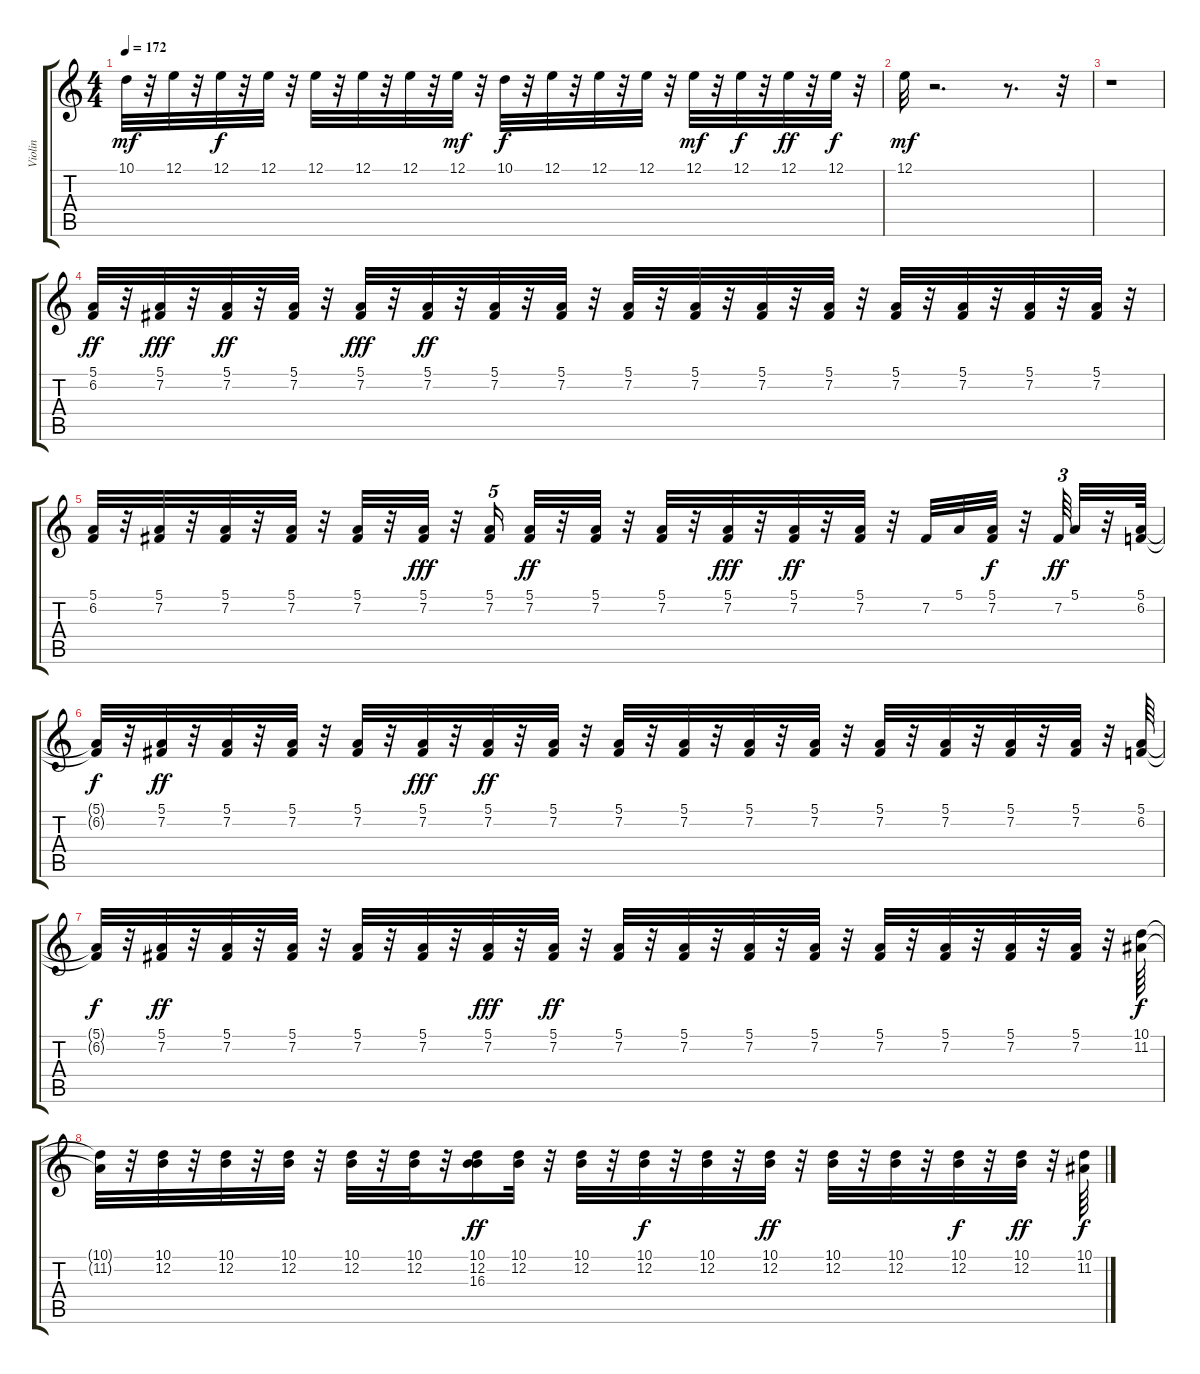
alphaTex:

\track ("Violin" "Violin") {instrument stringensemble1}
\staff {score tabs}
\tuning (E4 B3 G3 D3 A2 E2) {hide}
\ts (4 4)
\tempo 172
\clef g2
\ks c
10.1.32{dy mf} r.32 12.1.32 r.32 12.1.32{dy f} r.32 12.1.32 r.32 12.1.32 r.32 12.1.32 r.32 12.1.32 r.32 12.1.32{dy mf} r.32 10.1.32{dy f} r.32 12.1.32 r.32 12.1.32 r.32 12.1.32 r.32 12.1.32{dy mf} r.32 12.1.32{dy f} r.32 12.1.32{dy ff} r.32 12.1.32{dy f} r.32 |
12.1.32{dy mf} r.2{d} r.8{d} r.32 |
r.1 |
(5.1 6.2).32{dy ff} r.32 (5.1 7.2).32{dy fff} r.32 (5.1 7.2).32{dy ff} r.32 (5.1 7.2).32 r.32 (5.1 7.2).32{dy fff} r.32 (5.1 7.2).32{dy ff} r.32 (5.1 7.2).32 r.32 (5.1 7.2).32 r.32 (5.1 7.2).32 r.32 (5.1 7.2).32 r.32 (5.1 7.2).32 r.32 (5.1 7.2).32 r.32 (5.1 7.2).32 r.32 (5.1 7.2).32 r.32 (5.1 7.2).32 r.32 (5.1 7.2).32 r.32 |
(5.1 6.2).32 r.32 (5.1 7.2).32 r.32 (5.1 7.2).32 r.32 (5.1 7.2).32 r.32 (5.1 7.2).32 r.32 (5.1 7.2).32{dy fff} r.32 (5.1 7.2).16{tu (5 4)} (5.1 7.2).32{dy ff} r.32 (5.1 7.2).32 r.32 (5.1 7.2).32 r.32 (5.1 7.2).32{dy fff} r.32 (5.1 7.2).32{dy ff} r.32 (5.1 7.2).32 r.32 7.2.32 5.1.32 (5.1 7.2).32{dy f} r.32 7.2.64{tu (3 2) dy ff} 5.1.32 r.32 (5.1 6.2).64 |
(5.1{t} 6.2{t}).32{dy f} r.32 (5.1 7.2).32{dy ff} r.32 (5.1 7.2).32 r.32 (5.1 7.2).32 r.32 (5.1 7.2).32 r.32 (5.1 7.2).32{dy fff} r.32 (5.1 7.2).32{dy ff} r.32 (5.1 7.2).32 r.32 (5.1 7.2).32 r.32 (5.1 7.2).32 r.32 (5.1 7.2).32 r.32 (5.1 7.2).32 r.32 (5.1 7.2).32 r.32 (5.1 7.2).32 r.32 (5.1 7.2).32 r.32 (5.1 7.2).32 r.32 (5.1 6.2).64 |
(5.1{t} 6.2{t}).32{dy f} r.32 (5.1 7.2).32{dy ff} r.32 (5.1 7.2).32 r.32 (5.1 7.2).32 r.32 (5.1 7.2).32 r.32 (5.1 7.2).32 r.32 (5.1 7.2).32{dy fff} r.32 (5.1 7.2).32{dy ff} r.32 (5.1 7.2).32 r.32 (5.1 7.2).32 r.32 (5.1 7.2).32 r.32 (5.1 7.2).32 r.32 (5.1 7.2).32 r.32 (5.1 7.2).32 r.32 (5.1 7.2).32 r.32 (5.1 7.2).32 r.32 (10.1 11.2).64{dy f} |
(10.1{t} 11.2{t}).32 r.32 (10.1 12.2).32 r.32 (10.1 12.2).32 r.32 (10.1 12.2).32 r.32 (10.1 12.2).32 r.32 (10.1 12.2).32 r.32 (10.1 12.2 16.3).16{dy ff} (10.1 12.2).32 r.32 (10.1 12.2).32 r.32 (10.1 12.2).32{dy f} r.32 (10.1 12.2).32 r.32 (10.1 12.2).32{dy ff} r.32 (10.1 12.2).32 r.32 (10.1 12.2).32 r.32 (10.1 12.2).32{dy f} r.32 (10.1 12.2).32{dy ff} r.32 (10.1 11.2).64{dy f}
